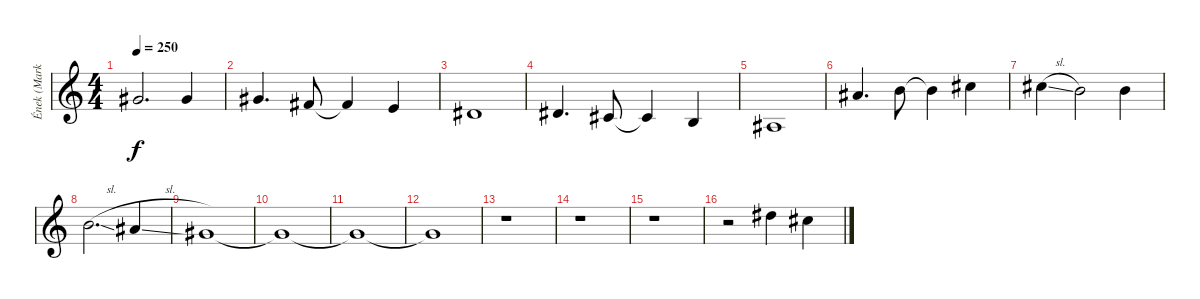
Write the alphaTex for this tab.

\track ("Ének (Mark Boals)" "Ének (Mark") {instrument tenorsax}
\staff {score}
\tuning (E4 B3 G3 D3 A2 E2) {hide}
\ts (4 4)
\tempo 250
\clef g2
\ks c
4.1.2{d dy f} 4.1.4 |
4.1.4{d} 2.1.8 2.1{t}.4 0.1.4 |
4.2.1 |
4.2.4{d} 2.2.8 2.2{t}.4 0.2.4 |
3.3.1 |
6.1.4{d} 7.1.8 7.1{t}.4 9.1.4 |
9.1{sl}.4 7.1.2 7.1.4 |
7.1{sl}.2{d} 6.1{sl}.4 |
4.1.1 |
4.1{t}.1 |
4.1{t}.1 |
4.1{t}.1 |
r.1 |
r.1 |
r.1 |
r.2 11.1.4 9.1.4
